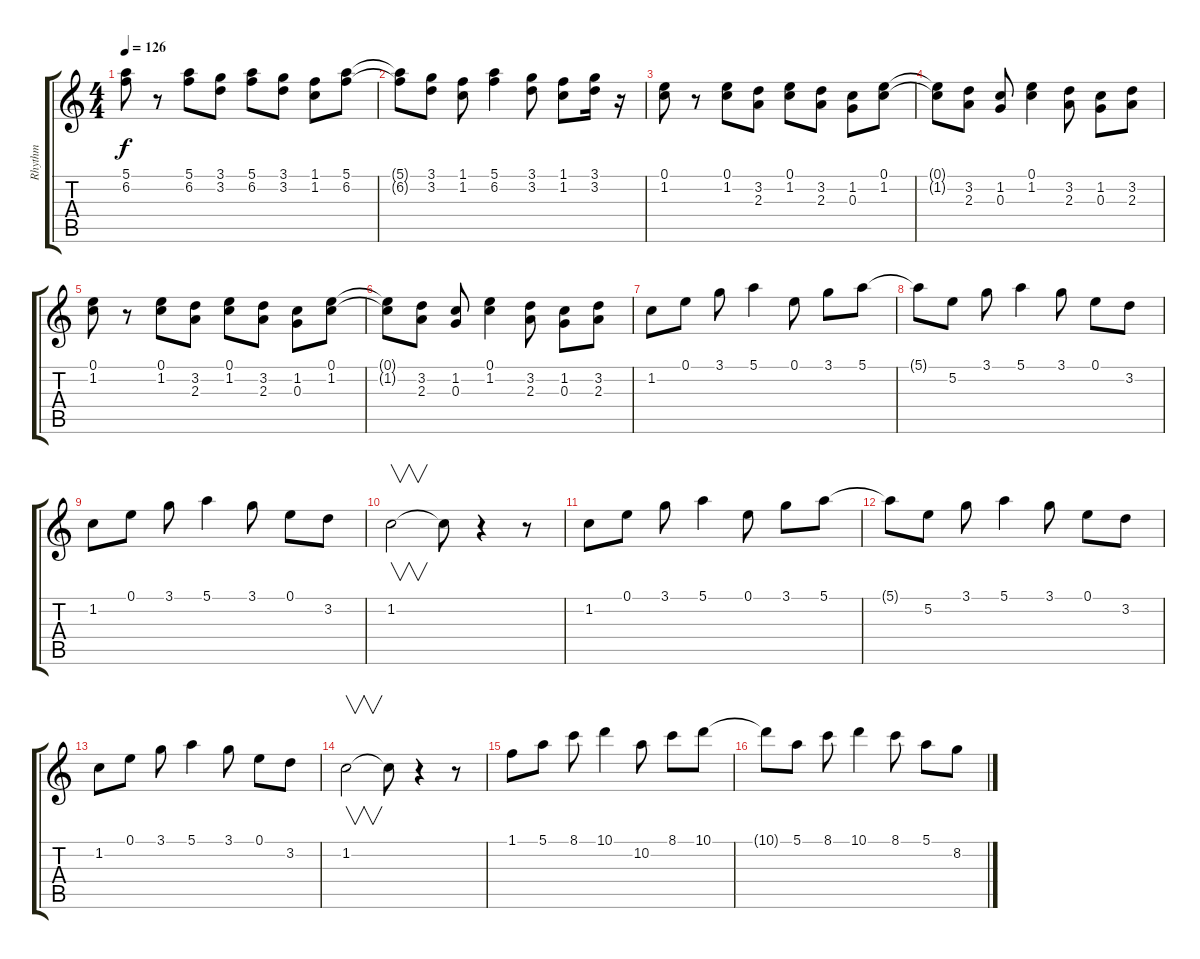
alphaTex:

\track ("Rhythm" "Rhythm") {instrument electricguitarclean}
\staff {score tabs}
\tuning (E4 B3 G3 D3 A2 E2) {hide}
\ts (4 4)
\tempo 126
\clef g2
\ks c
(5.1 6.2).8{dy f} r.8 (5.1 6.2).8 (3.1 3.2).8 (5.1 6.2).8 (3.1 3.2).8 (1.1 1.2).8 (5.1 6.2).8 |
(5.1{t} 6.2{t}).8 (3.1 3.2).8 (1.1 1.2).8 (5.1 6.2).4 (3.1 3.2).8 (1.1 1.2).8 (3.1 3.2).16 r.16 |
(0.1 1.2).8 r.8 (0.1 1.2).8 (3.2 2.3).8 (0.1 1.2).8 (3.2 2.3).8 (1.2 0.3).8 (0.1 1.2).8 |
(0.1{t} 1.2{t}).8 (3.2 2.3).8 (1.2 0.3).8 (0.1 1.2).4 (3.2 2.3).8 (1.2 0.3).8 (3.2 2.3).8 |
(0.1 1.2).8 r.8 (0.1 1.2).8 (3.2 2.3).8 (0.1 1.2).8 (3.2 2.3).8 (1.2 0.3).8 (0.1 1.2).8 |
(0.1{t} 1.2{t}).8 (3.2 2.3).8 (1.2 0.3).8 (0.1 1.2).4 (3.2 2.3).8 (1.2 0.3).8 (3.2 2.3).8 |
1.2.8 0.1.8 3.1.8 5.1.4 0.1.8 3.1.8 5.1.8 |
5.1{t}.8 5.2.8 3.1.8 5.1.4 3.1.8 0.1.8 3.2.8 |
1.2.8 0.1.8 3.1.8 5.1.4 3.1.8 0.1.8 3.2.8 |
1.2.2{v} 1.2{t}.8 r.4 r.8 |
1.2.8 0.1.8 3.1.8 5.1.4 0.1.8 3.1.8 5.1.8 |
5.1{t}.8 5.2.8 3.1.8 5.1.4 3.1.8 0.1.8 3.2.8 |
1.2.8 0.1.8 3.1.8 5.1.4 3.1.8 0.1.8 3.2.8 |
1.2.2{v} 1.2{t}.8 r.4 r.8 |
1.1.8 5.1.8 8.1.8 10.1.4 10.2.8 8.1.8 10.1.8 |
10.1{t}.8 5.1.8 8.1.8 10.1.4 8.1.8 5.1.8 8.2.8
